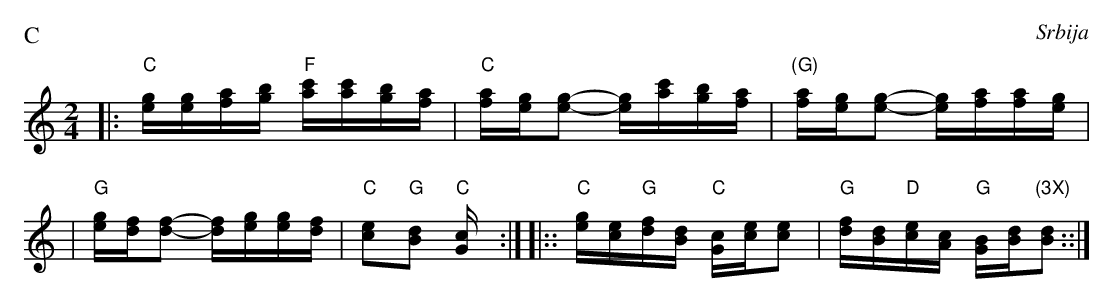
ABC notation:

X:1
P: Savila se bela loza
O: Srbija
M: 2/4
L: 1/16
P: C
K: C
|: "C"[ge][ge][af][bg] "F"[c'a][c'a][bg][af] \
| "C"[af][ge][g2e2]- [ge][c'a][bg][af] \
| "(G)"[af][ge][g2e2]- [ge][af][af][ge] |
| "G"[ge][fd][f2d2]- [fd][ge][ge][fd] \
| "C"[e2c2]"G"[d2B2] "C"[c4G] :| \
|:: "C"[ge][ec]"G"[fd][dB] "C"[cG][ec][e2c2] \
| "G"[fd][dB]"D"[ec][cA] "G"[BG][dB]"(3X)"[d2B2] ::|
